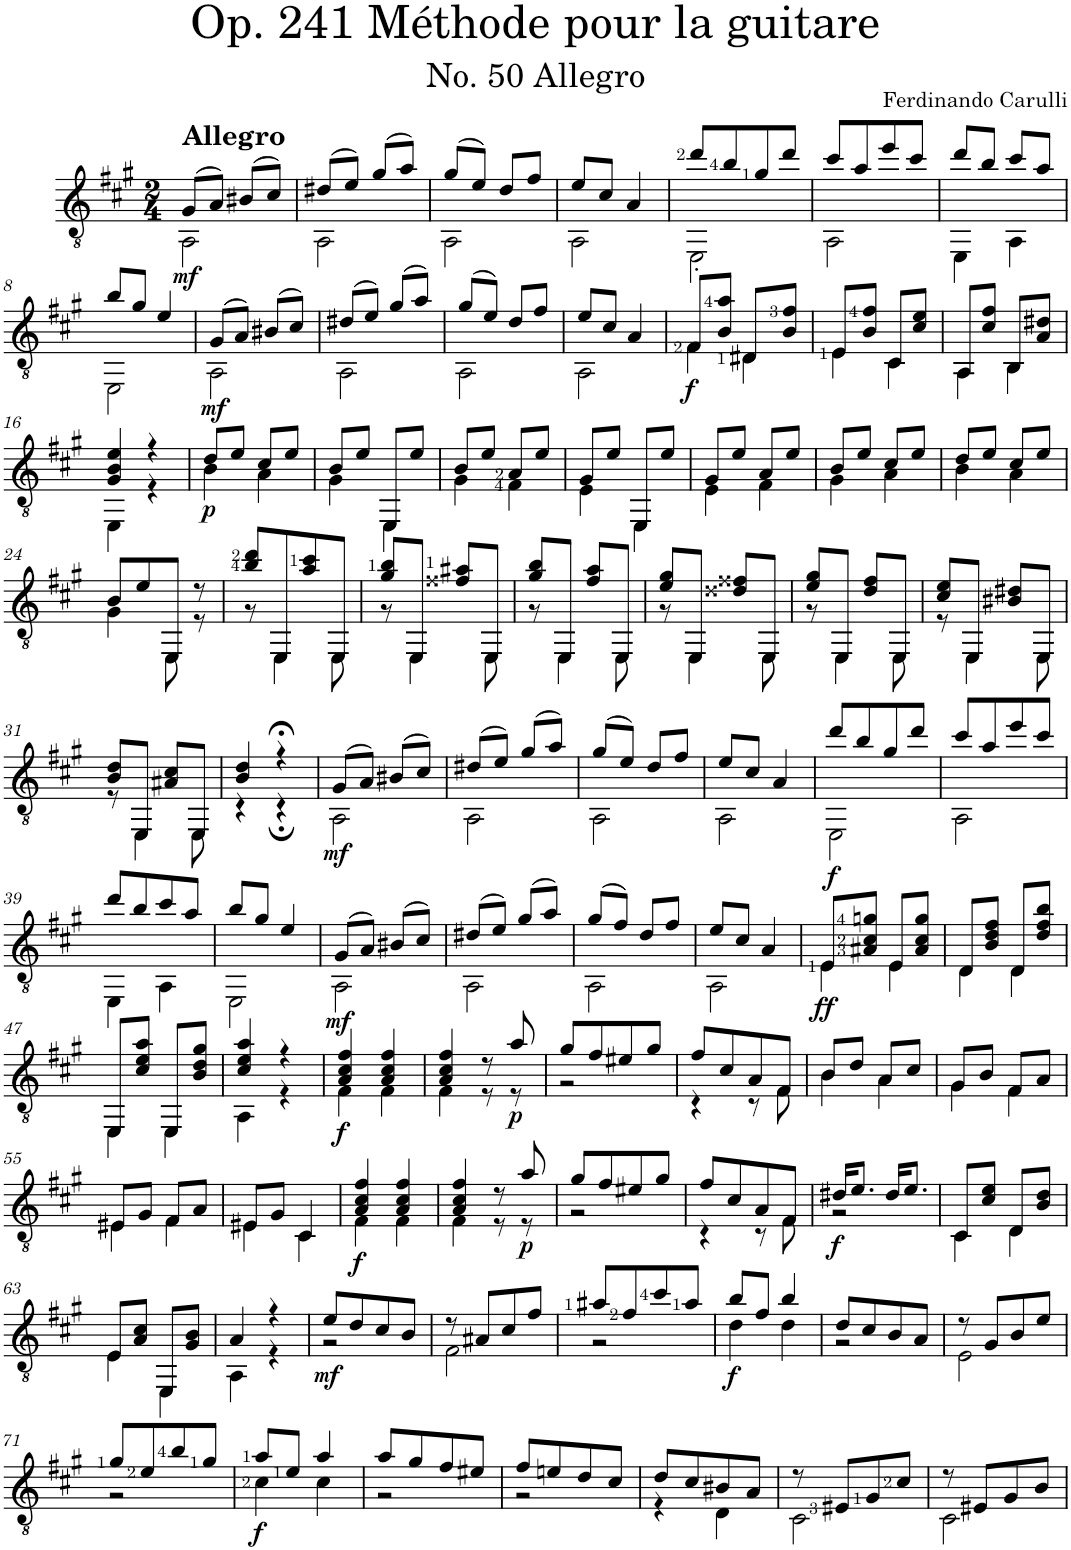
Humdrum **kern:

**kern	**dynam
*part1	*part1
*staff1	*staff1
*I"Classical Guitar	*
*I'Guit.	*
*clefGv2	*
*k[f#c#g#]	*
*A:	*
*M2/4	*
=1	=1
*^	*
!LO:TX:a:B:t=Allegro	!	!
!	!	!LO:DY:b
(>8G#/L	2AA\	mf
8A/J)	.	.
(>8B#X/L	.	.
8c#/J)	.	.
=2	=2	=2
(>8d#X/L	2AA\	.
8e/J)	.	.
(>8g#/L	.	.
8a/J)	.	.
=3	=3	=3
(>8g#/L	2AA\	.
8e/J)	.	.
8d/L	.	.
8f#/J	.	.
=4	=4	=4
8e/L	2AA\	.
8c#/J	.	.
4A/	.	.
=5	=5	=5
8dd/L	2EE\	.
8b/	.	.
8g#/	.	.
8dd/J	.	.
=6	=6	=6
8cc#/L	2AA\	.
8a/	.	.
8ee/	.	.
8cc#/J	.	.
=7	=7	=7
8dd/L	4EE\	.
8b/J	.	.
8cc#/L	4AA\	.
8a/J	.	.
!!LO:LB:g=z	!!
=8	=8	=8
8b/L	2EE\	.
8g#/J	.	.
4e/	.	.
=9	=9	=9
!	!	!LO:DY:b
(>8G#/L	2AA\	mf
8A/J)	.	.
(>8B#X/L	.	.
8c#/J)	.	.
=10	=10	=10
(>8d#X/L	2AA\	.
8e/J)	.	.
(>8g#/L	.	.
8a/J)	.	.
=11	=11	=11
(>8g#/L	2AA\	.
8e/J)	.	.
8d/L	.	.
8f#/J	.	.
=12	=12	=12
8e/L	2AA\	.
8c#/J	.	.
4A/	.	.
=13	=13	=13
!	!	!LO:DY:b
8F#'/L	4F#\	f
8B/ 8a/J	.	.
8D#X/L	4D#\	.
8B/ 8f#/J	.	.
=14	=14	=14
8E/L	4E\	.
8B/ 8f#/J	.	.
8C#/L	4C#\	.
8c#/ 8e/J	.	.
=15	=15	=15
8AA/L	4AA\	.
8c#/ 8f#/J	.	.
8BB/L	4BB\	.
8A/ 8d#X/J	.	.
!!LO:LB:g=z	!!
=16	=16	=16
4G#/ 4B/ 4e/	4EE\	.
4r	4r	.
=17	=17	=17
!	!	!LO:DY:b
8d/L	4B\	p
8e/J	.	.
8c#/L	4A\	.
8e/J	.	.
=18	=18	=18
8B/L	4G#\	.
8e/J	.	.
8EE/L	4EE\	.
8e/J	.	.
=19	=19	=19
8B/L	4G#\	.
8e/J	.	.
8A/L	4F#\	.
8e/J	.	.
=20	=20	=20
8G#/L	4E\	.
8e/J	.	.
8EE/L	4EE\	.
8e/J	.	.
=21	=21	=21
8G#/L	4E\	.
8e/J	.	.
8A/L	4F#\	.
8e/J	.	.
=22	=22	=22
8B/L	4G#\	.
8e/J	.	.
8c#/L	4A\	.
8e/J	.	.
=23	=23	=23
8d/L	4B\	.
8e/J	.	.
8c#/L	4A\	.
8e/J	.	.
!!LO:LB:g=z	!!
=24	=24	=24
8B/L	4G#\	.
8e/	.	.
8EE/J	8EE\	.
8r	8r	.
=25	=25	=25
8b/ 8dd/L	8r	.
8EE/	4EE\	.
8a/ 8cc#/	.	.
8EE/J	8EE\	.
=26	=26	=26
8g#/ 8b/L	8r	.
8EE/J	4EE\	.
8f##X/ 8a#X/L	.	.
8EE/J	8EE\	.
=27	=27	=27
8g#/ 8b/L	8r	.
8EE/J	4EE\	.
8f#/ 8a/L	.	.
8EE/J	8EE\	.
=28	=28	=28
8e/ 8g#/L	8r	.
8EE/J	4EE\	.
8d##X/ 8f##X/L	.	.
8EE/J	8EE\	.
=29	=29	=29
8e/ 8g#/L	8r	.
8EE/J	4EE\	.
8d/ 8f#/L	.	.
8EE/J	8EE\	.
=30	=30	=30
8c#/ 8e/L	8r	.
8EE/J	4EE\	.
8B#X/ 8d#X/L	.	.
8EE/J	8EE\	.
!!LO:LB:g=z	!!
=31	=31	=31
8B/ 8d/L	8r	.
8EE/J	4EE\	.
8A#X/ 8c#/L	.	.
8EE/J	8EE\	.
=32	=32	=32
4B/ 4d/	4r	.
4r;<	4r;	.
=33	=33	=33
!	!	!LO:DY:b
(>8G#/L	2AA\	mf
8A/J)	.	.
(>8B#X/L	.	.
8c#/J)	.	.
=34	=34	=34
(>8d#X/L	2AA\	.
8e/J)	.	.
(>8g#/L	.	.
8a/J)	.	.
=35	=35	=35
(>8g#/L	2AA\	.
8e/J)	.	.
8d/L	.	.
8f#/J	.	.
=36	=36	=36
8e/L	2AA\	.
8c#/J	.	.
4A/	.	.
=37	=37	=37
!	!	!LO:DY:b
8dd/L	2EE\	f
8b/	.	.
8g#/	.	.
8dd/J	.	.
=38	=38	=38
8cc#/L	2AA\	.
8a/	.	.
8ee/	.	.
8cc#/J	.	.
!!LO:LB:g=z	!!
=39	=39	=39
8dd/L	4EE\	.
8b/	.	.
8cc#/	4AA\	.
8a/J	.	.
=40	=40	=40
8b/L	2EE\	.
8g#/J	.	.
4e/	.	.
=41	=41	=41
!	!	!LO:DY:b
(>8G#/L	2AA\	mf
8A/J)	.	.
(>8B#X/L	.	.
8c#/J)	.	.
=42	=42	=42
(>8d#X/L	2AA\	.
8e/J)	.	.
(>8g#/L	.	.
8a/J)	.	.
=43	=43	=43
(>8g#/L	2AA\	.
8f#/J)	.	.
8d/L	.	.
8f#/J	.	.
=44	=44	=44
8e/L	2AA\	.
8c#/J	.	.
4A/	.	.
=45	=45	=45
!	!	!LO:DY:b
8E/L	4E\	ff
8A#X/ 8c#/ 8gn/J	.	.
8E/L	4E\	.
8A#/ 8c#/ 8g/J	.	.
=46	=46	=46
8D/L	4D\	.
8B/ 8d/ 8f#/J	.	.
8D/L	4D\	.
8d/ 8f#/ 8b/J	.	.
!!LO:LB:g=z	!!
=47	=47	=47
8EE/L	4EE\	.
8c#/ 8e/ 8a/J	.	.
8EE/L	4EE\	.
8B/ 8d/ 8g#/J	.	.
=48	=48	=48
4c#/ 4e/ 4a/	4AA\	.
4r	4r	.
=49	=49	=49
!	!	!LO:DY:b
4A/ 4c#/ 4f#/	4F#\	f
4A/ 4c#/ 4f#/	4F#\	.
=50	=50	=50
4A/ 4c#/ 4f#/	4F#\	.
8r	8r	.
!	!	!LO:DY:b
8a/	8r	p
=51	=51	=51
8g#/L	2r	.
8f#/	.	.
8e#X/	.	.
8g#/J	.	.
=52	=52	=52
8f#/L	4r	.
8c#/	.	.
8A/	8r	.
8F#/J	8F#\	.
=53	=53	=53
8B/L	4B\	.
8d/J	.	.
8A/L	4A\	.
8c#/J	.	.
=54	=54	=54
8G#/L	4G#\	.
8B/J	.	.
8F#/L	4F#\	.
8A/J	.	.
!!LO:LB:g=z	!!
=55	=55	=55
8E#X/L	4E#\	.
8G#/J	.	.
8F#/L	4F#\	.
8A/J	.	.
=56	=56	=56
8E#X/L	4E#\	.
8G#/J	.	.
4C#/	4C#\	.
=57	=57	=57
!	!	!LO:DY:b
4A/ 4c#/ 4f#/	4F#\	f
4A/ 4c#/ 4f#/	4F#\	.
=58	=58	=58
4A/ 4c#/ 4f#/	4F#\	.
8r	8r	.
!	!	!LO:DY:b
8a/	8r	p
=59	=59	=59
8g#/L	2r	.
8f#/	.	.
8e#X/	.	.
8g#/J	.	.
=60	=60	=60
8f#/L	4r	.
8c#/	.	.
8A/	8r	.
8F#/J	8F#\	.
=61	=61	=61
!	!	!LO:DY:b
16d#X/KL	2r	f
8.e/J	.	.
16d#/KL	.	.
8.e/J	.	.
=62	=62	=62
8C#/L	4C#\	.
8c#/ 8e/J	.	.
8D/L	4D\	.
8B/ 8d/J	.	.
!!LO:LB:g=z	!!
=63	=63	=63
8E/L	4E\	.
8A/ 8c#/J	.	.
8EE/L	4EE\	.
8G#/ 8B/J	.	.
=64	=64	=64
4A/	4AA\	.
4r	4r	.
=65	=65	=65
!	!	!LO:DY:b
8e/L	2r	mf
8d/	.	.
8c#/	.	.
8B/J	.	.
=66	=66	=66
8r	2F#\	.
8A#X/L	.	.
8c#/	.	.
8f#/J	.	.
=67	=67	=67
8a#X/L	2r	.
8f#/	.	.
8cc#/	.	.
8a#/J	.	.
=68	=68	=68
!	!	!LO:DY:b
8b/L	4d\	f
8f#/J	.	.
4b/	4d\	.
=69	=69	=69
8d/L	2r	.
8c#/	.	.
8B/	.	.
8A/J	.	.
=70	=70	=70
8r	2E\	.
8G#/L	.	.
8B/	.	.
8e/J	.	.
!!LO:LB:g=z	!!
=71	=71	=71
8g#/L	2r	.
8e/	.	.
8b/	.	.
8g#/J	.	.
=72	=72	=72
!	!	!LO:DY:b
8a/L	4c#\	f
8e/J	.	.
4a/	4c#\	.
=73	=73	=73
8a/L	2r	.
8g#/	.	.
8f#/	.	.
8e#X/J	.	.
=74	=74	=74
8f#/L	2r	.
8en/	.	.
8d/	.	.
8c#/J	.	.
=75	=75	=75
8d/L	4r	.
8c#/	.	.
8B#X/	4D\	.
8A/J	.	.
=76	=76	=76
8r	2C#\	.
8E#X/L	.	.
8G#/	.	.
8c#/J	.	.
=77	=77	=77
8r	2C#\	.
8E#X/L	.	.
8G#/	.	.
8B/J	.	.
*v	*v	*
=	=
*-	*-
